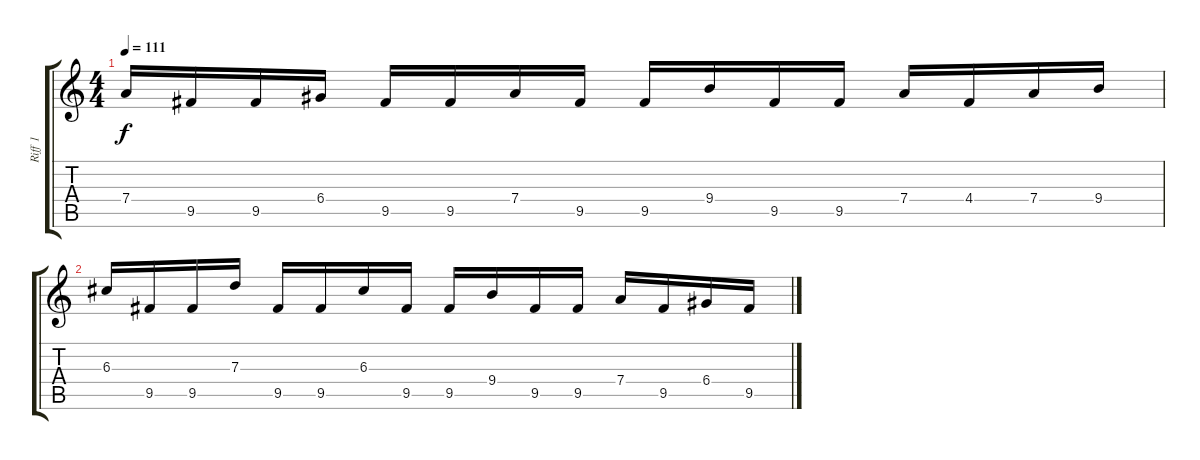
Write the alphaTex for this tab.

\track ("Riff 1" "Riff 1") {instrument overdrivenguitar}
\staff {score tabs}
\tuning (E4 B3 G3 D3 A2 E2) {hide}
\ts (4 4)
\tempo 111
\clef g2
\ks c
7.4.16{dy f} 9.5.16 9.5.16 6.4.16 9.5.16 9.5.16 7.4.16 9.5.16 9.5.16 9.4.16 9.5.16 9.5.16 7.4.16 4.4.16 7.4.16 9.4.16 |
6.3.16 9.5.16 9.5.16 7.3.16 9.5.16 9.5.16 6.3.16 9.5.16 9.5.16 9.4.16 9.5.16 9.5.16 7.4.16 9.5.16 6.4.16 9.5.16
